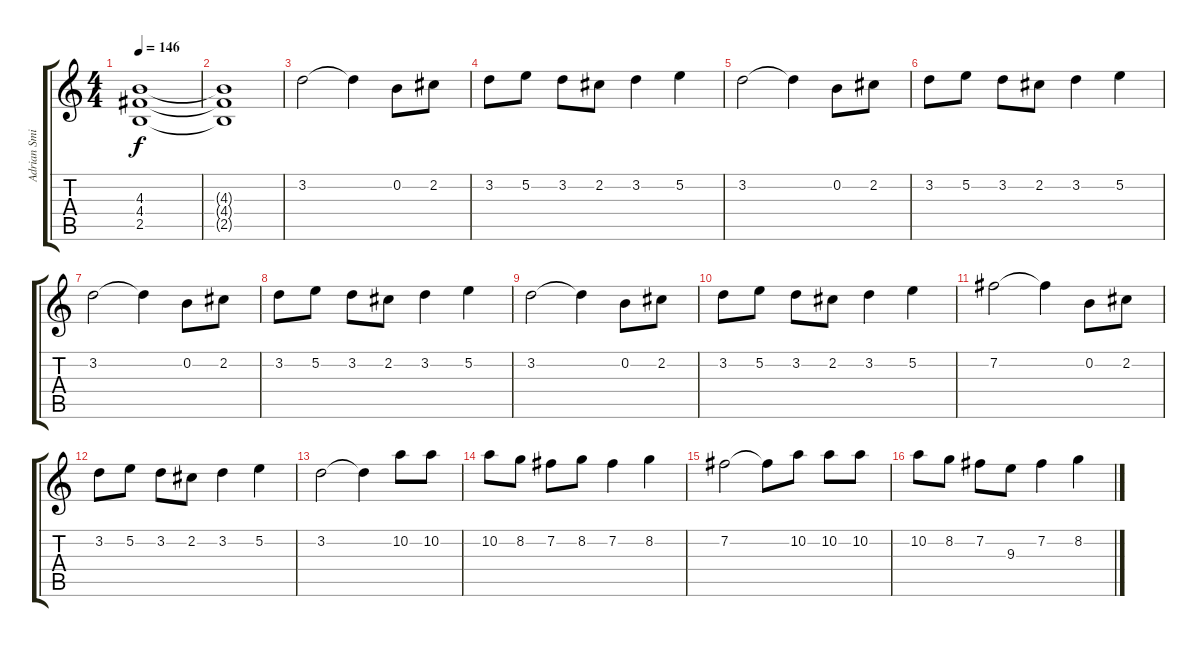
\track ("Adrian Smith" "Adrian Smi") {instrument distortionguitar}
\staff {score tabs}
\tuning (E4 B3 G3 D3 A2 E2) {hide}
\ts (4 4)
\tempo 146
\clef g2
\ks c
(4.3 4.4 2.5).1{dy f} |
(4.3{t} 4.4{t} 2.5{t}).1 |
3.2.2 3.2{t}.4 0.2.8 2.2.8 |
3.2.8 5.2.8 3.2.8 2.2.8 3.2.4 5.2.4 |
3.2.2 3.2{t}.4 0.2.8 2.2.8 |
3.2.8 5.2.8 3.2.8 2.2.8 3.2.4 5.2.4 |
3.2.2 3.2{t}.4 0.2.8 2.2.8 |
3.2.8 5.2.8 3.2.8 2.2.8 3.2.4 5.2.4 |
3.2.2 3.2{t}.4 0.2.8 2.2.8 |
3.2.8 5.2.8 3.2.8 2.2.8 3.2.4 5.2.4 |
7.2.2 7.2{t}.4 0.2.8 2.2.8 |
3.2.8 5.2.8 3.2.8 2.2.8 3.2.4 5.2.4 |
3.2.2 3.2{t}.4 10.2.8 10.2.8 |
10.2.8 8.2.8 7.2.8 8.2.8 7.2.4 8.2.4 |
7.2.2 7.2{t}.8 10.2.8 10.2.8 10.2.8 |
10.2.8 8.2.8 7.2.8 9.3.8 7.2.4 8.2.4
